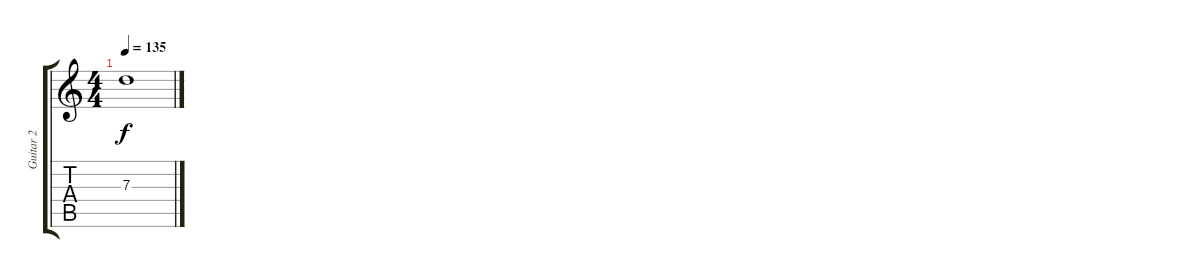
\track ("Guitar 2" "Guitar 2") {instrument acousticguitarsteel}
\staff {score tabs}
\tuning (E4 B3 G3 D3 A2 E2) {hide}
\ts (4 4)
\tempo 135
\clef g2
\ks c
7.3{t}.1{dy f}
